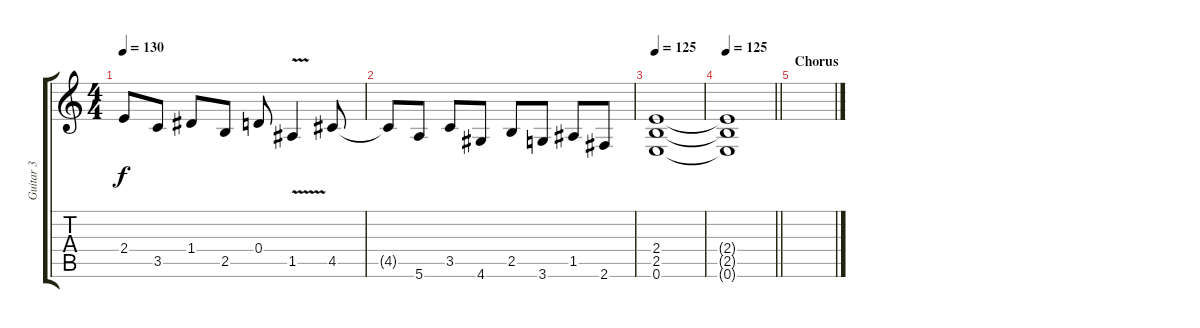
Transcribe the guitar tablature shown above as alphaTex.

\track ("Guitar 3" "Guitar 3") {instrument distortionguitar}
\staff {score tabs}
\tuning (E4 B3 G3 D3 A2 E2) {hide}
\ts (4 4)
\tempo 130
\clef g2
\ks c
2.4{t}.8{dy f} 3.5.8 1.4.8 2.5.8 0.4.8 1.5{v}.4 4.5.8 |
4.5{t}.8 5.6.8 3.5.8 4.6.8 2.5.8 3.6.8 1.5.8 2.6.8 |
\tempo 125
(2.4 2.5 0.6).1 |
\tempo 125
\barLineRight lightlight
(2.4{t} 2.5{t} 0.6{t}).1 |
\section ("" "Chorus")
